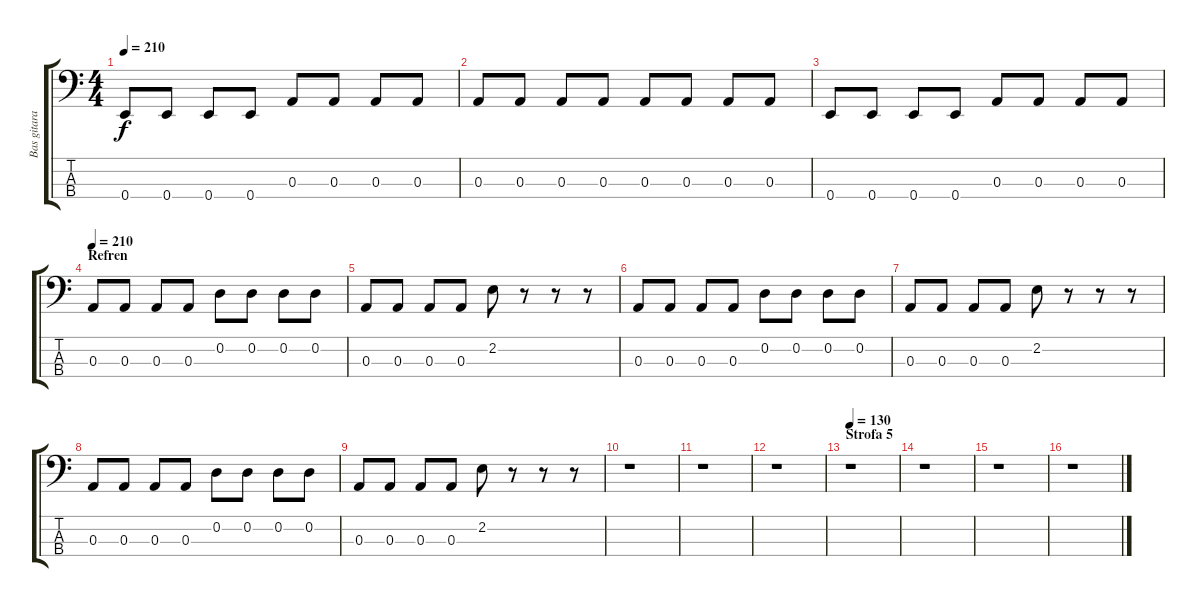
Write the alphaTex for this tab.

\track ("Bas gitara" "Bas gitara") {instrument electricbasspick}
\staff {score tabs}
\tuning (G2 D2 A1 E1) {hide}
\ts (4 4)
\tempo 210
\clef f4
\ks c
0.4.8{dy f} 0.4.8 0.4.8 0.4.8 0.3.8 0.3.8 0.3.8 0.3.8 |
0.3.8 0.3.8 0.3.8 0.3.8 0.3.8 0.3.8 0.3.8 0.3.8 |
0.4.8 0.4.8 0.4.8 0.4.8 0.3.8 0.3.8 0.3.8 0.3.8 |
\section ("" "Refren")
\tempo 210
0.3.8 0.3.8 0.3.8 0.3.8 0.2.8 0.2.8 0.2.8 0.2.8 |
0.3.8 0.3.8 0.3.8 0.3.8 2.2.8 r.8 r.8 r.8 |
0.3.8 0.3.8 0.3.8 0.3.8 0.2.8 0.2.8 0.2.8 0.2.8 |
0.3.8 0.3.8 0.3.8 0.3.8 2.2.8 r.8 r.8 r.8 |
0.3.8 0.3.8 0.3.8 0.3.8 0.2.8 0.2.8 0.2.8 0.2.8 |
0.3.8 0.3.8 0.3.8 0.3.8 2.2.8 r.8 r.8 r.8 |
r.1 |
r.1 |
r.1 |
\section ("" "Strofa 5")
\tempo 130
r.1 |
r.1 |
r.1 |
r.1
